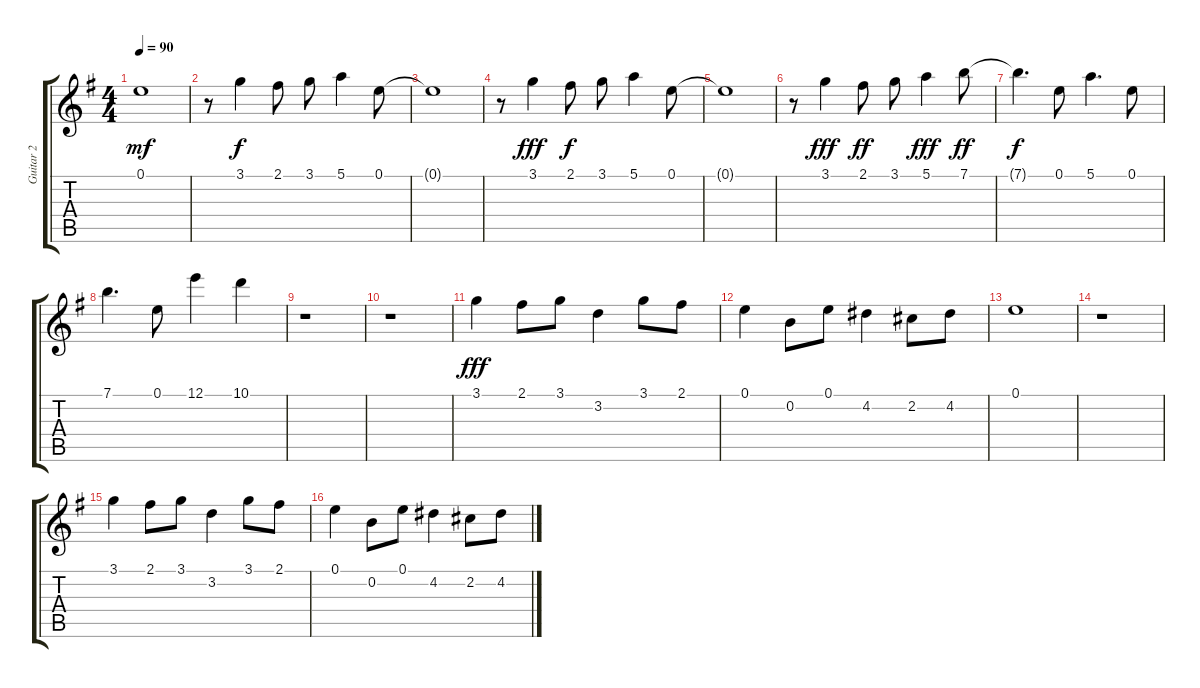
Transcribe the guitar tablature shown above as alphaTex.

\track ("Guitar 2" "Guitar 2") {instrument acousticguitarnylon}
\staff {score tabs}
\tuning (E4 B3 G3 D3 A2 E2) {hide}
\ts (4 4)
\tempo 90
\clef g2
\ks g
0.1.1{dy mf} |
r.8 3.1.4{dy f} 2.1.8 3.1.8 5.1.4 0.1.8 |
0.1{t}.1 |
r.8 3.1.4{dy fff} 2.1.8{dy f} 3.1.8 5.1.4 0.1.8 |
0.1{t}.1 |
r.8 3.1.4{dy fff} 2.1.8{dy ff} 3.1.8 5.1.4{dy fff} 7.1.8{dy ff} |
7.1{t}.4{d dy f} 0.1.8 5.1.4{d} 0.1.8 |
7.1.4{d} 0.1.8 12.1.4 10.1.4 |
r.1 |
r.1 |
3.1.4{dy fff} 2.1.8 3.1.8 3.2.4 3.1.8 2.1.8 |
0.1.4 0.2.8 0.1.8 4.2.4 2.2.8 4.2.8 |
0.1.1 |
r.1 |
3.1.4 2.1.8 3.1.8 3.2.4 3.1.8 2.1.8 |
0.1.4 0.2.8 0.1.8 4.2.4 2.2.8 4.2.8
